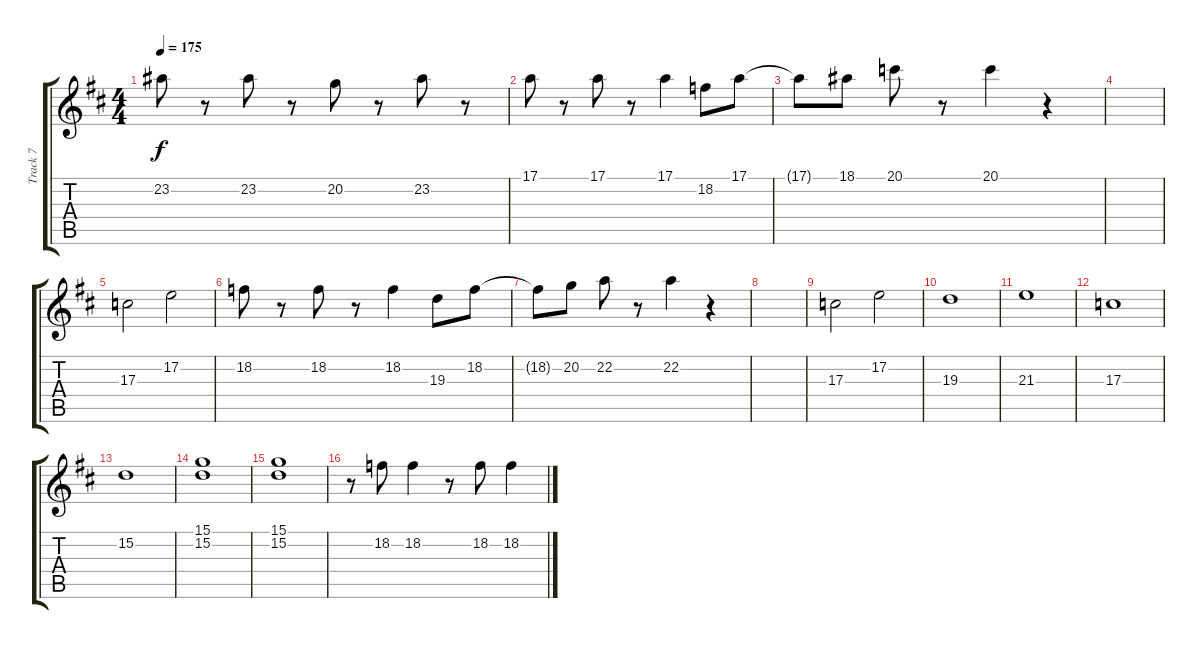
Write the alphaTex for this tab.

\track ("Track 7" "Track 7") {instrument glockenspiel}
\staff {score tabs}
\tuning (E4 B3 G3 D3 A2 E2) {hide}
\ts (4 4)
\tempo 175
\clef g2
\ks d
23.2.8{dy f} r.8 23.2.8 r.8 20.2.8 r.8 23.2.8 r.8 |
17.1.8 r.8 17.1.8 r.8 17.1.4 18.2.8 17.1.8 |
17.1{t}.8 18.1.8 20.1.8 r.8 20.1.4 r.4 |
|
17.3.2 17.2.2 |
18.2.8 r.8 18.2.8 r.8 18.2.4 19.3.8 18.2.8 |
18.2{t}.8 20.2.8 22.2.8 r.8 22.2.4 r.4 |
|
17.3.2 17.2.2 |
19.3.1 |
21.3.1 |
17.3.1 |
15.2.1 |
(15.1 15.2).1 |
(15.1 15.2).1 |
r.8 18.2.8 18.2.4 r.8 18.2.8 18.2.4
